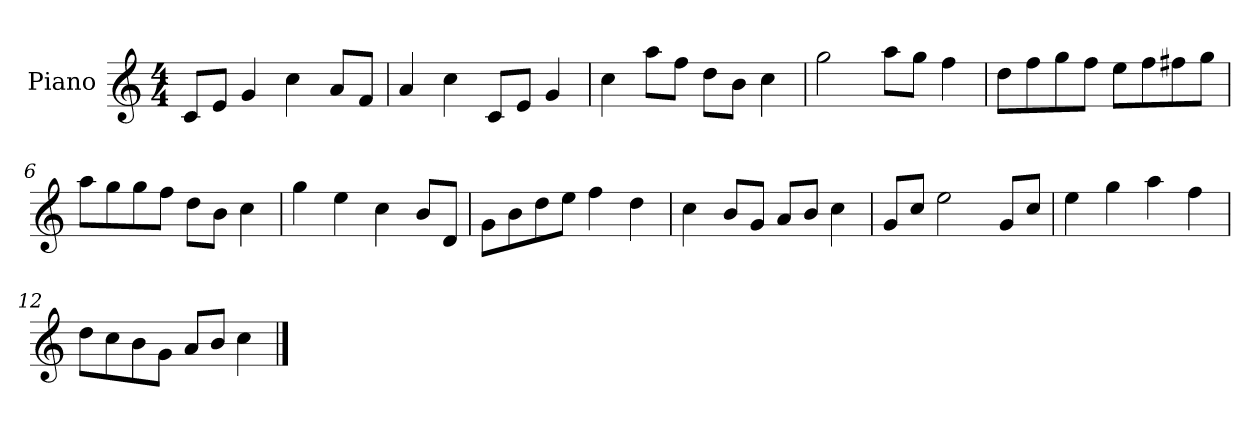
**kern
*part1
*staff1
*I"Piano
*I'P-no
*clefG2
*k[]
*M4/4
*MM90
=1
8c/L
8e/J
4g/
4cc\
8a/L
8f/J
=2
4a/
4cc\
8c/L
8e/J
4g/
=3
4cc\
8aa\L
8ff\J
8dd\L
8b\J
4cc\
=4
2gg\
8aa\L
8gg\J
4ff\
=5
8dd\L
8ff\
8gg\
8ff\J
8ee\L
8ff\
8ff#X\
8gg\J
=6
8aa\L
8gg\
8gg\
8ff\J
8dd\L
8b\J
4cc\
!!LO:LB:g=z
=7
4gg\
4ee\
4cc\
8b/L
8d/J
=8
8g\L
8b\
8dd\
8ee\J
4ff\
4dd\
=9
4cc\
8b/L
8g/J
8a/L
8b/J
4cc\
=10
8g/L
8cc/J
2ee\
8g/L
8cc/J
=11
4ee\
4gg\
4aa\
4ff\
=12
8dd\L
8cc\
8b\
8g\J
8a/L
8b/J
4cc\
==
*-
